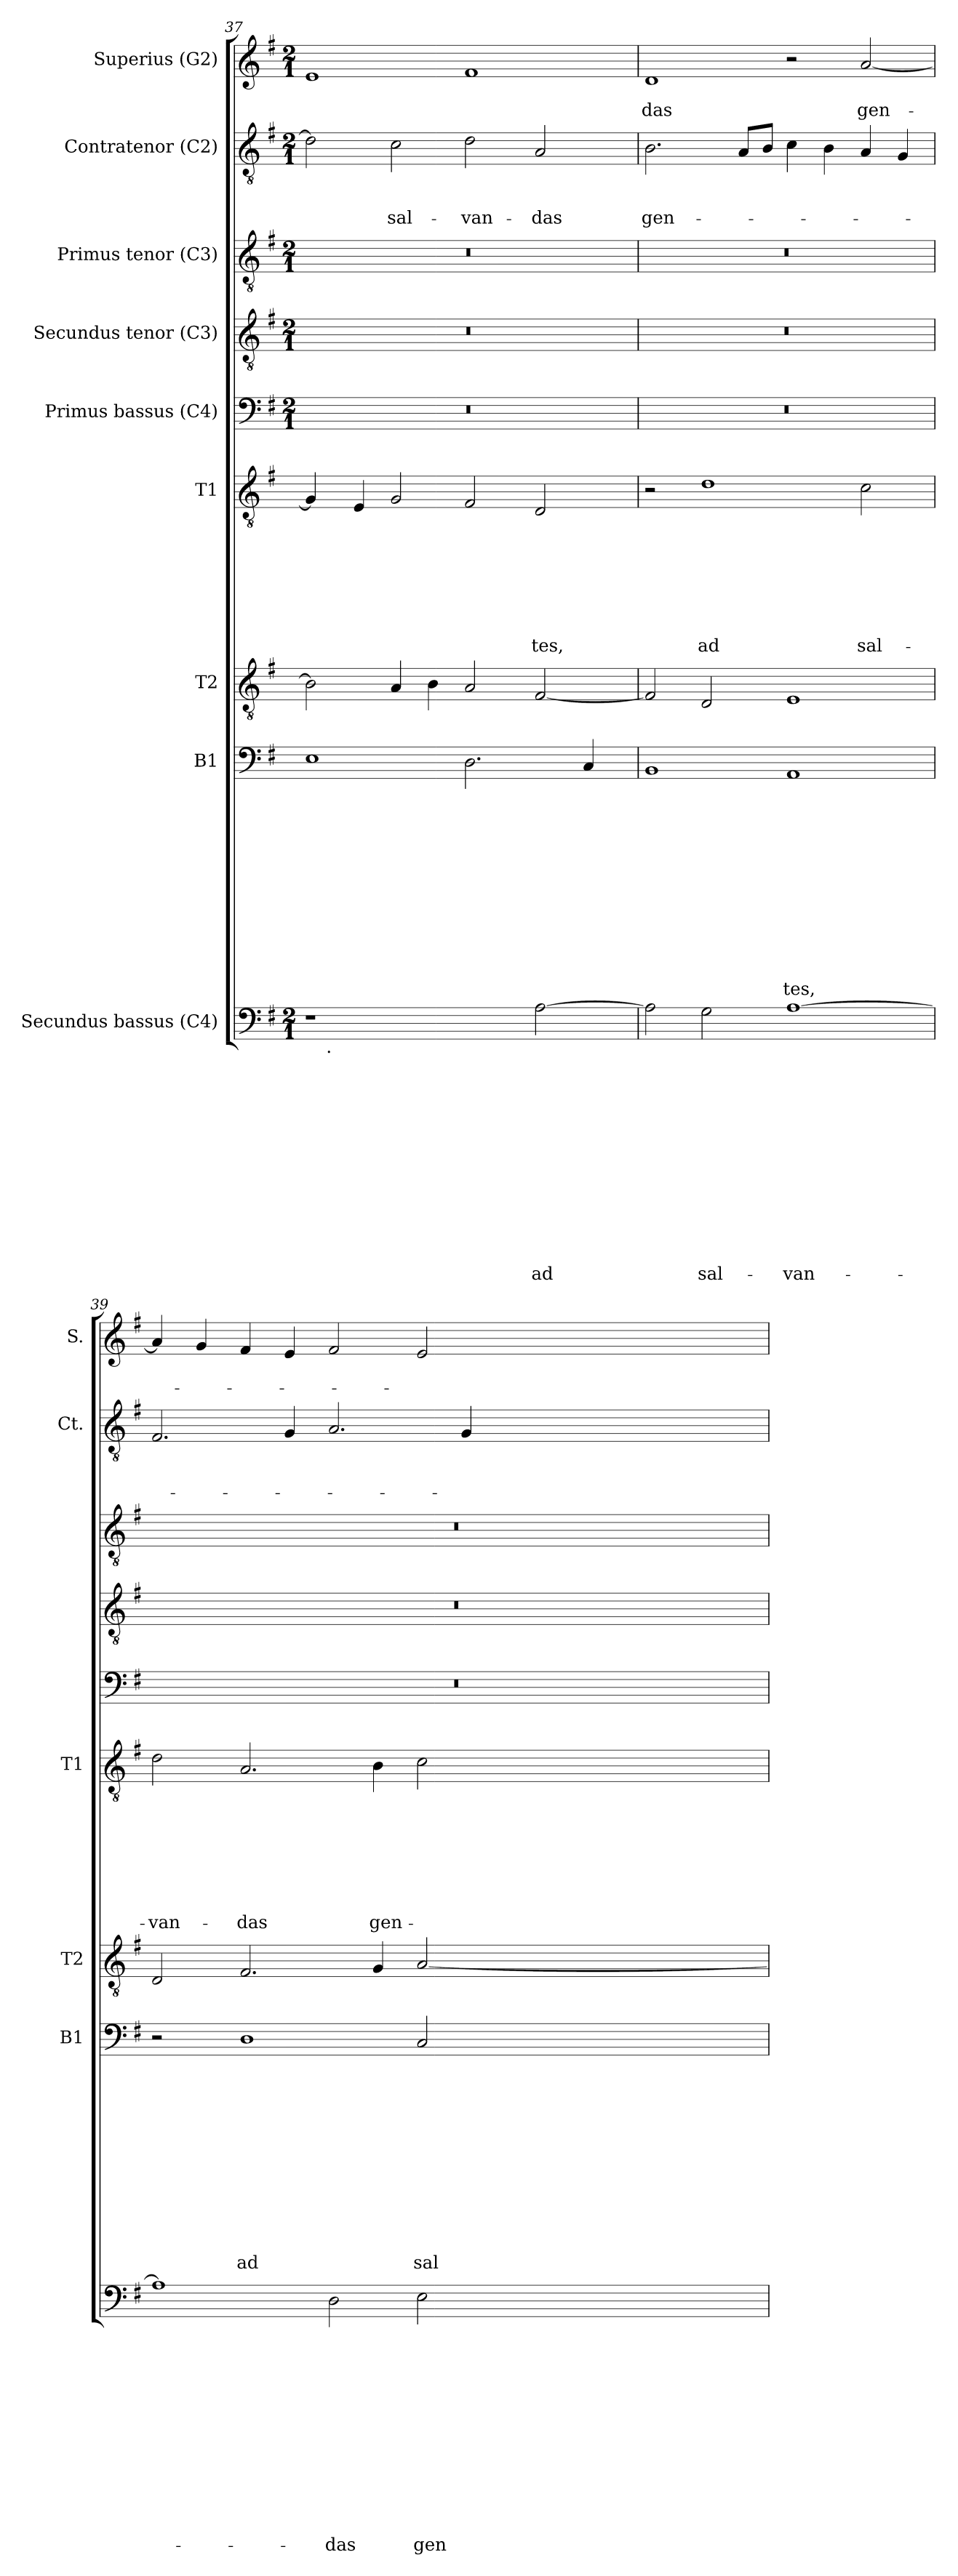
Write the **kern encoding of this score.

**kern	**text	**text	**text	**text	**text	**text	**text	**text	**text	**text	**text	**text	**text	**kern	**text	**text	**text	**text	**text	**text	**text	**text	**text	**text	**text	**text	**kern	**kern	**text	**text	**text	**text	**text	**text	**text	**text	**kern	**kern	**kern	**kern	**text	**text	**text	**kern	**text	**text
*part9	*part9	*part9	*part9	*part9	*part9	*part9	*part9	*part9	*part9	*part9	*part9	*part9	*part9	*part8	*part8	*part8	*part8	*part8	*part8	*part8	*part8	*part8	*part8	*part8	*part8	*part8	*part7	*part6	*part6	*part6	*part6	*part6	*part6	*part6	*part6	*part6	*part5	*part4	*part3	*part2	*part2	*part2	*part2	*part1	*part1	*part1
*staff9	*staff9	*staff9	*staff9	*staff9	*staff9	*staff9	*staff9	*staff9	*staff9	*staff9	*staff9	*staff9	*staff9	*staff8	*staff8	*staff8	*staff8	*staff8	*staff8	*staff8	*staff8	*staff8	*staff8	*staff8	*staff8	*staff8	*staff7	*staff6	*staff6	*staff6	*staff6	*staff6	*staff6	*staff6	*staff6	*staff6	*staff5	*staff4	*staff3	*staff2	*staff2	*staff2	*staff2	*staff1	*staff1	*staff1
*I"Secundus bassus (C4)	*	*	*	*	*	*	*	*	*	*	*	*	*	*I"B1	*	*	*	*	*	*	*	*	*	*	*	*	*I"T2	*I"T1	*	*	*	*	*	*	*	*	*I"Primus bassus (C4)	*I"Secundus tenor (C3)	*I"Primus tenor (C3)	*I"Contratenor (C2)	*	*	*	*I"Superius (G2)	*	*
*	*	*	*	*	*	*	*	*	*	*	*	*	*	*I'B1	*	*	*	*	*	*	*	*	*	*	*	*	*I'T2	*I'T1	*	*	*	*	*	*	*	*	*	*	*	*I'Ct.	*	*	*	*I'S.	*	*
*clefF4	*	*	*	*	*	*	*	*	*	*	*	*	*	*clefF4	*	*	*	*	*	*	*	*	*	*	*	*	*clefGv2	*clefGv2	*	*	*	*	*	*	*	*	*clefF4	*clefGv2	*clefGv2	*clefGv2	*	*	*	*clefG2	*	*
*k[f#]	*	*	*	*	*	*	*	*	*	*	*	*	*	*k[f#]	*	*	*	*	*	*	*	*	*	*	*	*	*k[f#]	*k[f#]	*	*	*	*	*	*	*	*	*k[f#]	*k[f#]	*k[f#]	*k[f#]	*	*	*	*k[f#]	*	*
*G:	*	*	*	*	*	*	*	*	*	*	*	*	*	*G:	*	*	*	*	*	*	*	*	*	*	*	*	*G:	*G:	*	*	*	*	*	*	*	*	*G:	*G:	*G:	*G:	*	*	*	*G:	*	*
*M2/1	*	*	*	*	*	*	*	*	*	*	*	*	*	*	*	*	*	*	*	*	*	*	*	*	*	*	*	*	*	*	*	*	*	*	*	*	*M2/1	*M2/1	*M2/1	*M2/1	*	*	*	*M2/1	*	*
=37	=37	=37	=37	=37	=37	=37	=37	=37	=37	=37	=37	=37	=37	=37	=37	=37	=37	=37	=37	=37	=37	=37	=37	=37	=37	=37	=37	=37	=37	=37	=37	=37	=37	=37	=37	=37	=37	=37	=37	=37	=37	=37	=37	=37	=37	=37
*^	*	*	*	*	*	*	*	*	*	*	*	*	*	*	*	*	*	*	*	*	*	*	*	*	*	*	*	*	*	*	*	*	*	*	*	*	*	*	*	*	*	*	*	*	*	*
1r	16.ryy	.	.	.	.	.	.	.	.	.	.	.	.	.	1E	.	.	.	.	.	.	.	.	.	.	.	.	2B\]	4G/]	.	.	.	.	.	.	.	.	0r	0r	0r	2d\]	.	.	.	1e	.	.
!	!LO:TX:b:t=.	!	!	!	!	!	!	!	!	!	!	!	!	!	!	!	!	!	!	!	!	!	!	!	!	!	!	!	!	!	!	!	!	!	!	!	!	!	!	!	!	!	!	!	!	!	!
.	1ryy	.	.	.	.	.	.	.	.	.	.	.	.	.	.	.	.	.	.	.	.	.	.	.	.	.	.	.	.	.	.	.	.	.	.	.	.	.	.	.	.	.	.	.	.	.	.
.	.	.	.	.	.	.	.	.	.	.	.	.	.	.	.	.	.	.	.	.	.	.	.	.	.	.	.	.	4E/	.	.	.	.	.	.	.	.	.	.	.	.	.	.	.	.	.	.
!	!	!	!	!	!	!	!	!	!	!	!	!	!	!	!	!	!	!	!	!	!	!	!	!	!	!	!	!	!	!	!	!	!	!	!	!	!	!	!	!	!	!	!	!LO:LY:b	!	!	!
.	.	.	.	.	.	.	.	.	.	.	.	.	.	.	.	.	.	.	.	.	.	.	.	.	.	.	.	4A/	2G/	.	.	.	.	.	.	.	.	.	.	.	2c\	.	.	sal-	.	.	.
.	.	.	.	.	.	.	.	.	.	.	.	.	.	.	.	.	.	.	.	.	.	.	.	.	.	.	.	4B\	.	.	.	.	.	.	.	.	.	.	.	.	.	.	.	.	.	.	.
!	!	!	!	!	!	!	!	!	!	!	!	!	!	!	!	!	!	!	!	!	!	!	!	!	!	!	!	!	!	!	!	!	!	!	!	!	!	!	!	!	!	!	!	!LO:LY:b	!	!	!
2ryy	.	.	.	.	.	.	.	.	.	.	.	.	.	.	2.D\	.	.	.	.	.	.	.	.	.	.	.	.	2A/	2F#/	.	.	.	.	.	.	.	.	.	.	.	2d\	.	.	-van-	1f#	.	.
.	2ryy	.	.	.	.	.	.	.	.	.	.	.	.	.	.	.	.	.	.	.	.	.	.	.	.	.	.	.	.	.	.	.	.	.	.	.	.	.	.	.	.	.	.	.	.	.	.
!	!	!	!	!	!	!	!	!	!	!	!	!	!	!LO:LY:b	!	!	!	!	!	!	!	!	!	!	!	!	!	!	!	!	!	!	!	!	!	!	!LO:LY:b	!	!	!	!	!	!	!LO:LY:b	!	!	!
[>2A\	.	.	.	.	.	.	.	.	.	.	.	.	.	ad	.	.	.	.	.	.	.	.	.	.	.	.	.	[<2F#/	2D/	.	.	.	.	.	.	.	-tes,	.	.	.	2A/	.	.	-das	.	.	.
.	4ryy	.	.	.	.	.	.	.	.	.	.	.	.	.	.	.	.	.	.	.	.	.	.	.	.	.	.	.	.	.	.	.	.	.	.	.	.	.	.	.	.	.	.	.	.	.	.
.	.	.	.	.	.	.	.	.	.	.	.	.	.	.	4C/	.	.	.	.	.	.	.	.	.	.	.	.	.	.	.	.	.	.	.	.	.	.	.	.	.	.	.	.	.	.	.	.
.	8ryy	.	.	.	.	.	.	.	.	.	.	.	.	.	.	.	.	.	.	.	.	.	.	.	.	.	.	.	.	.	.	.	.	.	.	.	.	.	.	.	.	.	.	.	.	.	.
.	32ryy	.	.	.	.	.	.	.	.	.	.	.	.	.	.	.	.	.	.	.	.	.	.	.	.	.	.	.	.	.	.	.	.	.	.	.	.	.	.	.	.	.	.	.	.	.	.
=38	=38	=38	=38	=38	=38	=38	=38	=38	=38	=38	=38	=38	=38	=38	=38	=38	=38	=38	=38	=38	=38	=38	=38	=38	=38	=38	=38	=38	=38	=38	=38	=38	=38	=38	=38	=38	=38	=38	=38	=38	=38	=38	=38	=38	=38	=38	=38
!	!	!	!	!	!	!	!	!	!	!	!	!	!	!	!	!	!	!	!	!	!	!	!	!	!	!	!	!	!	!	!	!	!	!	!	!	!	!	!	!	!	!	!	!LO:LY:b	!	!	!LO:LY:b
*v	*v	*	*	*	*	*	*	*	*	*	*	*	*	*	*	*	*	*	*	*	*	*	*	*	*	*	*	*	*	*	*	*	*	*	*	*	*	*	*	*	*	*	*	*	*	*	*
2A\]	.	.	.	.	.	.	.	.	.	.	.	.	.	1BB	.	.	.	.	.	.	.	.	.	.	.	.	2F#/]	2r	.	.	.	.	.	.	.	.	0r	0r	0r	2.B\	.	.	gen-	1d	.	-das
!	!	!	!	!	!	!	!	!	!	!	!	!	!LO:LY:b	!	!	!	!	!	!	!	!	!	!	!	!	!	!	!	!	!	!	!	!	!	!	!LO:LY:b	!	!	!	!	!	!	!	!	!	!
2G\	.	.	.	.	.	.	.	.	.	.	.	.	sal-	.	.	.	.	.	.	.	.	.	.	.	.	.	2D/	1d	.	.	.	.	.	.	.	ad	.	.	.	.	.	.	.	.	.	.
.	.	.	.	.	.	.	.	.	.	.	.	.	.	.	.	.	.	.	.	.	.	.	.	.	.	.	.	.	.	.	.	.	.	.	.	.	.	.	.	8A/L	.	.	.	.	.	.
.	.	.	.	.	.	.	.	.	.	.	.	.	.	.	.	.	.	.	.	.	.	.	.	.	.	.	.	.	.	.	.	.	.	.	.	.	.	.	.	8B/J	.	.	.	.	.	.
!	!	!	!	!	!	!	!	!	!	!	!	!	!LO:LY:b	!	!	!	!	!	!	!	!	!	!	!	!	!LO:LY:b	!	!	!	!	!	!	!	!	!	!	!	!	!	!	!	!	!	!	!	!
[>1A	.	.	.	.	.	.	.	.	.	.	.	.	-van-	1AA	.	.	.	.	.	.	.	.	.	.	.	-tes,	1E	.	.	.	.	.	.	.	.	.	.	.	.	4c\	.	.	.	2r	.	.
.	.	.	.	.	.	.	.	.	.	.	.	.	.	.	.	.	.	.	.	.	.	.	.	.	.	.	.	.	.	.	.	.	.	.	.	.	.	.	.	4B\	.	.	.	.	.	.
!	!	!	!	!	!	!	!	!	!	!	!	!	!	!	!	!	!	!	!	!	!	!	!	!	!	!	!	!	!	!	!	!	!	!	!	!LO:LY:b	!	!	!	!	!	!	!	!	!	!LO:LY:b
.	.	.	.	.	.	.	.	.	.	.	.	.	.	.	.	.	.	.	.	.	.	.	.	.	.	.	.	2c\	.	.	.	.	.	.	.	sal-	.	.	.	4A/	.	.	.	[<2a/	.	gen-
.	.	.	.	.	.	.	.	.	.	.	.	.	.	.	.	.	.	.	.	.	.	.	.	.	.	.	.	.	.	.	.	.	.	.	.	.	.	.	.	4G/	.	.	.	.	.	.
=39	=39	=39	=39	=39	=39	=39	=39	=39	=39	=39	=39	=39	=39	=39	=39	=39	=39	=39	=39	=39	=39	=39	=39	=39	=39	=39	=39	=39	=39	=39	=39	=39	=39	=39	=39	=39	=39	=39	=39	=39	=39	=39	=39	=39	=39	=39
!	!	!	!	!	!	!	!	!	!	!	!	!	!	!	!	!	!	!	!	!	!	!	!	!	!	!	!	!	!	!	!	!	!	!	!	!LO:LY:b	!	!	!	!	!	!	!	!	!	!
1A]	.	.	.	.	.	.	.	.	.	.	.	.	.	2r	.	.	.	.	.	.	.	.	.	.	.	.	2D/	2d\	.	.	.	.	.	.	.	-van-	0r	0r	0r	2.F#/	.	.	.	4a/]	.	.
.	.	.	.	.	.	.	.	.	.	.	.	.	.	.	.	.	.	.	.	.	.	.	.	.	.	.	.	.	.	.	.	.	.	.	.	.	.	.	.	.	.	.	.	4g/	.	.
!	!	!	!	!	!	!	!	!	!	!	!	!	!	!	!	!	!	!	!	!	!	!	!	!	!	!LO:LY:b	!	!	!	!	!	!	!	!	!	!LO:LY:b	!	!	!	!	!	!	!	!	!	!
.	.	.	.	.	.	.	.	.	.	.	.	.	.	1D	.	.	.	.	.	.	.	.	.	.	.	ad	2.F#/	2.A/	.	.	.	.	.	.	.	-das	.	.	.	.	.	.	.	4f#/	.	.
.	.	.	.	.	.	.	.	.	.	.	.	.	.	.	.	.	.	.	.	.	.	.	.	.	.	.	.	.	.	.	.	.	.	.	.	.	.	.	.	4G/	.	.	.	4e/	.	.
!	!	!	!	!	!	!	!	!	!	!	!	!	!LO:LY:b	!	!	!	!	!	!	!	!	!	!	!	!	!	!	!	!	!	!	!	!	!	!	!	!	!	!	!	!	!	!	!	!	!
2D\	.	.	.	.	.	.	.	.	.	.	.	.	-das	.	.	.	.	.	.	.	.	.	.	.	.	.	.	.	.	.	.	.	.	.	.	.	.	.	.	2.A/	.	.	.	2f#/	.	.
!	!	!	!	!	!	!	!	!	!	!	!	!	!	!	!	!	!	!	!	!	!	!	!	!	!	!	!	!	!	!	!	!	!	!	!	!LO:LY:b	!	!	!	!	!	!	!	!	!	!
.	.	.	.	.	.	.	.	.	.	.	.	.	.	.	.	.	.	.	.	.	.	.	.	.	.	.	4G/	4B\	.	.	.	.	.	.	.	gen-	.	.	.	.	.	.	.	.	.	.
!	!	!	!	!	!	!	!	!	!	!	!	!	!LO:LY:b	!	!	!	!	!	!	!	!	!	!	!	!	!LO:LY:b	!	!	!	!	!	!	!	!	!	!	!	!	!	!	!	!	!	!	!	!
2E\	.	.	.	.	.	.	.	.	.	.	.	.	gen-	2C/	.	.	.	.	.	.	.	.	.	.	.	sal-	[<2A/	2c\	.	.	.	.	.	.	.	.	.	.	.	.	.	.	.	2e/	.	.
.	.	.	.	.	.	.	.	.	.	.	.	.	.	.	.	.	.	.	.	.	.	.	.	.	.	.	.	.	.	.	.	.	.	.	.	.	.	.	.	4G/	.	.	.	.	.	.
=	=	=	=	=	=	=	=	=	=	=	=	=	=	=	=	=	=	=	=	=	=	=	=	=	=	=	=	=	=	=	=	=	=	=	=	=	=	=	=	=	=	=	=	=	=	=
*-	*-	*-	*-	*-	*-	*-	*-	*-	*-	*-	*-	*-	*-	*-	*-	*-	*-	*-	*-	*-	*-	*-	*-	*-	*-	*-	*-	*-	*-	*-	*-	*-	*-	*-	*-	*-	*-	*-	*-	*-	*-	*-	*-	*-	*-	*-
